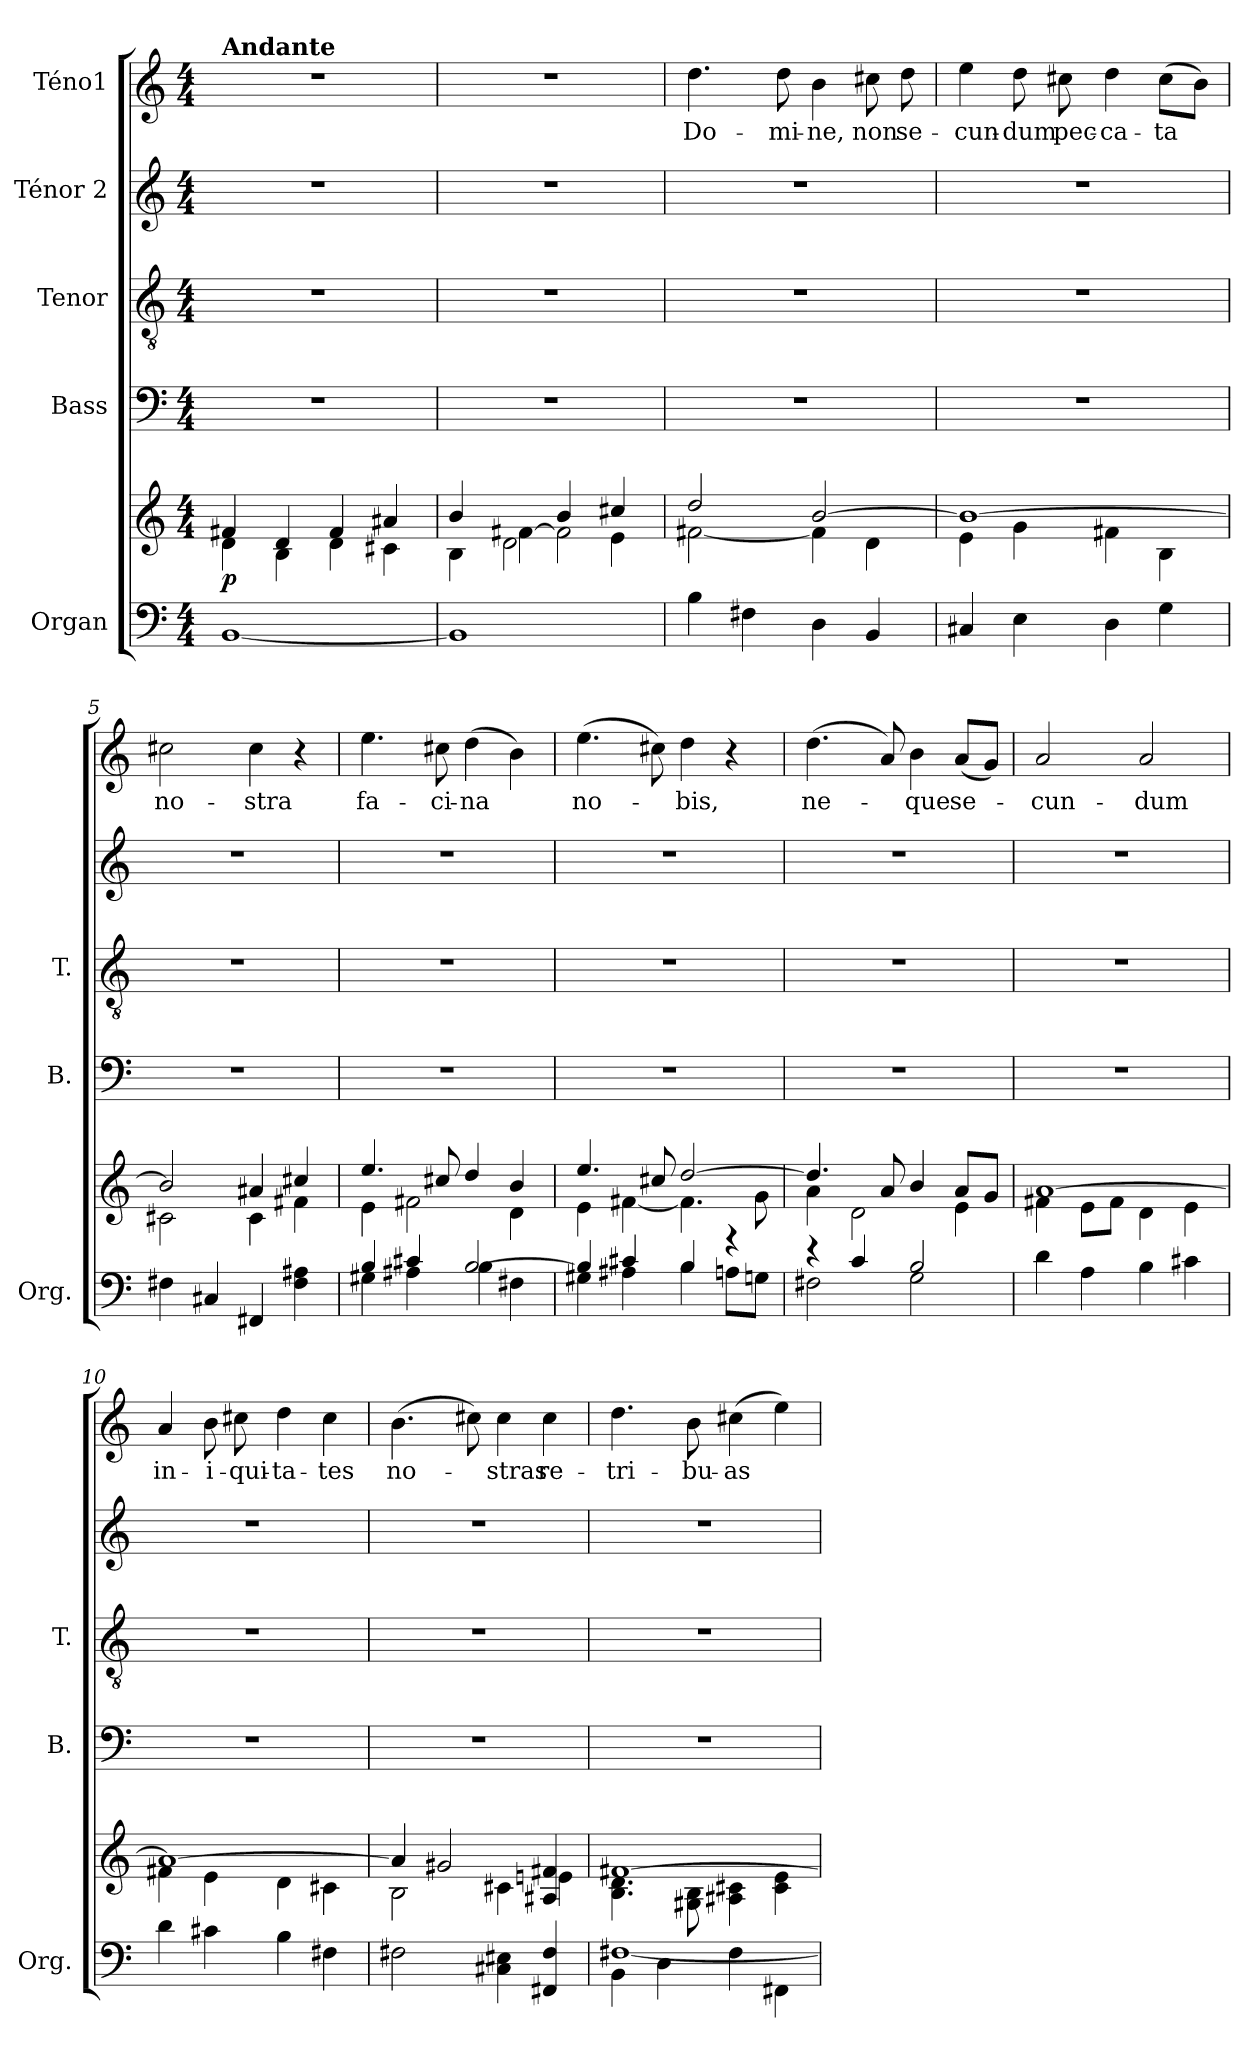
**kern	**kern	**dynam	**kern	**kern	**kern	**kern	**text
*part5	*part5	*part5	*part4	*part3	*part2	*part1	*part1
*staff6	*staff5	*staff5/6	*staff4	*staff3	*staff2	*staff1	*staff1
*I"Organ	*	*	*I"Bass	*I"Tenor	*I"Ténor 2	*I"Téno1	*
*I'Org.	*	*	*I'B.	*I'T.	*	*	*
*clefF4	*clefG2	*	*clefF4	*clefGv2	*clefG2	*clefG2	*
*k[]	*k[]	*	*k[]	*k[]	*k[]	*k[]	*
*M4/4	*M4/4	*	*M4/4	*M4/4	*M4/4	*M4/4	*
=1	=1	=1	=1	=1	=1	=1	=1
*	*^	*	*	*	*	*	*
!	!	!	!	!	!	!	!LO:TX:a:B:t=Andante	!
!	!	!	!LO:DY:b	!	!	!	!	!
[1BB	4f#X/	4d\	p	1r	1r	1r	1r	.
.	4d/	4B\	.	.	.	.	.	.
.	4f#/	4d\	.	.	.	.	.	.
.	4a#X/	4c#X\	.	.	.	.	.	.
=2	=2	=2	=2	=2	=2	=2	=2	=2
*	*	*^	*	*	*	*	*	*
1BB]	4B\	4b/	4ryy	.	1r	1r	1r	1r	.
.	2d\	4ryy	[4f#X\	.	.	.	.	.	.
.	.	4b/	2f#\]	.	.	.	.	.	.
.	4e\	4cc#X/	.	.	.	.	.	.	.
*	*	*v	*v	*	*	*	*	*	*
=3	=3	=3	=3	=3	=3	=3	=3	=3
!	!	!	!	!	!	!	!	!LO:LY:b
4B\	2dd/	[2f#X\	.	1r	1r	1r	4.dd\	Do-
4F#X\	.	.	.	.	.	.	.	.
!	!	!	!	!	!	!	!	!LO:LY:b
.	.	.	.	.	.	.	8dd\	-mi-
!	!	!	!	!	!	!	!	!LO:LY:b
4D\	[2b/	4f#\]	.	.	.	.	4b\	-ne,
!	!	!	!	!	!	!	!	!LO:LY:b
4BB/	.	4d\	.	.	.	.	8cc#X\	non
!	!	!	!	!	!	!	!	!LO:LY:b
.	.	.	.	.	.	.	8dd\	se-
=4	=4	=4	=4	=4	=4	=4	=4	=4
!	!	!	!	!	!	!	!	!LO:LY:b
4C#X/	1b_	4e\	.	1r	1r	1r	4ee\	-cun-
!	!	!	!	!	!	!	!	!LO:LY:b
4E\	.	4g\	.	.	.	.	8dd\	-dum
!	!	!	!	!	!	!	!	!LO:LY:b
.	.	.	.	.	.	.	8cc#X\	pec-
!	!	!	!	!	!	!	!	!LO:LY:b
4D\	.	4f#X\	.	.	.	.	4dd\	-ca-
!	!	!	!	!	!	!	!	!LO:LY:b
4G\	.	4B\	.	.	.	.	(>8cc#\L	-ta
.	.	.	.	.	.	.	8b\J)	.
!!LO:LB:g=z
=5	=5	=5	=5	=5	=5	=5	=5	=5
!	!	!	!	!	!	!	!	!LO:LY:b
4F#X\	2b/]	2c#X\	.	1r	1r	1r	2cc#X\	no-
4C#X/	.	.	.	.	.	.	.	.
!	!	!	!	!	!	!	!	!LO:LY:b
4FF#X/	4a#X/	4c#\	.	.	.	.	4cc#\	-stra
4F#\ 4A#X\	4cc#X/	4f#X\	.	.	.	.	4r	.
=6	=6	=6	=6	=6	=6	=6	=6	=6
*^	*	*	*	*	*	*	*	*
!	!	!	!	!	!	!	!	!	!LO:LY:b
4B/	4G#X\	4.ee/	4e\	.	1r	1r	1r	4.ee\	fa-
4c#X/	4A#X\	.	2f#X\	.	.	.	.	.	.
!	!	!	!	!	!	!	!	!	!LO:LY:b
.	.	8cc#X/	.	.	.	.	.	8cc#X\	-ci-
!	!	!	!	!	!	!	!	!	!LO:LY:b
[2B/	4B\	4dd/	.	.	.	.	.	(>4dd\	-na
.	4F#X\	4b/	4d\	.	.	.	.	4b\)	.
=7	=7	=7	=7	=7	=7	=7	=7	=7	=7
!	!	!	!	!	!	!	!	!	!LO:LY:b
4B/]	4G#X\	4.ee/	4e\	.	1r	1r	1r	(>4.ee\	no-
4c#X/	4A#X\	.	[4f#X\	.	.	.	.	.	.
.	.	8cc#X/	.	.	.	.	.	8cc#X\)	.
!	!	!	!	!	!	!	!	!	!LO:LY:b
4B/	4B\	[2dd/	4.f#\]	.	.	.	.	4dd\	-bis,
4r	8An\L	.	.	.	.	.	.	4r	.
.	8Gn\J	.	8g\	.	.	.	.	.	.
=8	=8	=8	=8	=8	=8	=8	=8	=8	=8
!	!	!	!	!	!	!	!	!	!LO:LY:b
4r	2F#X\	4.dd/]	4a\	.	1r	1r	1r	(>4.dd\	ne-
4c/	.	.	2d\	.	.	.	.	.	.
.	.	8a/	.	.	.	.	.	8a/)	.
!	!	!	!	!	!	!	!	!	!LO:LY:b
2B/	2G\	4b/	.	.	.	.	.	4b\	-que
!	!	!	!	!	!	!	!	!	!LO:LY:b
.	.	8a/L	4e\	.	.	.	.	(<8a/L	se-
.	.	8g/J	.	.	.	.	.	8g/J)	.
*v	*v	*	*	*	*	*	*	*	*
!!LO:PB:g=z
=9	=9	=9	=9	=9	=9	=9	=9	=9
!	!	!	!	!	!	!	!	!LO:LY:b
4d\	[1a	4f#X\	.	1r	1r	1r	2a/	-cun-
4A\	.	8e\L	.	.	.	.	.	.
.	.	8f#\J	.	.	.	.	.	.
!	!	!	!	!	!	!	!	!LO:LY:b
4B\	.	4d\	.	.	.	.	2a/	-dum
4c#X\	.	4e\	.	.	.	.	.	.
=10	=10	=10	=10	=10	=10	=10	=10	=10
!	!	!	!	!	!	!	!	!LO:LY:b
4d\	1a_	4f#X\	.	1r	1r	1r	4a/	in-
!	!	!	!	!	!	!	!	!LO:LY:b
4c#X\	.	4e\	.	.	.	.	8b\	-i-
!	!	!	!	!	!	!	!	!LO:LY:b
.	.	.	.	.	.	.	8cc#X\	-qui-
!	!	!	!	!	!	!	!	!LO:LY:b
4B\	.	4d\	.	.	.	.	4dd\	-ta-
!	!	!	!	!	!	!	!	!LO:LY:b
4F#X\	.	4c#X\	.	.	.	.	4cc#\	-tes
=11	=11	=11	=11	=11	=11	=11	=11	=11
!	!	!	!	!	!	!	!	!LO:LY:b
2F#X\	4a/]	2B\	.	1r	1r	1r	(>4.b\	no-
.	2g#X/	.	.	.	.	.	.	.
.	.	.	.	.	.	.	8cc#X\)	.
!	!	!	!	!	!	!	!	!LO:LY:b
4C#X\ 4E#X\	.	4c#X\	.	.	.	.	4cc#\	-stras
!	!	!	!	!	!	!	!	!LO:LY:b
4FF#X/ 4F#/	4A#X/ 4f#X/	4en\	.	.	.	.	4cc#\	re-
=12	=12	=12	=12	=12	=12	=12	=12	=12
*^	*	*	*	*	*	*	*	*
!	!	!	!	!	!	!	!	!	!LO:LY:b
4BB\	[1F#X	[1f#X	4.B\ 4.d\	.	1r	1r	1r	4.dd\	-tri-
4D\	.	.	.	.	.	.	.	.	.
!	!	!	!	!	!	!	!	!	!LO:LY:b
.	.	.	8G#X\ 8B\	.	.	.	.	8b\	-bu-
!	!	!	!	!	!	!	!	!	!LO:LY:b
4F#\	.	.	4A#X\ 4c#X\	.	.	.	.	(>4cc#X\	-as
4FF#X\	.	.	4c#\ 4e\	.	.	.	.	4ee\)	.
*v	*v	*	*	*	*	*	*	*	*
*	*v	*v	*	*	*	*	*	*
=	=	=	=	=	=	=	=
*-	*-	*-	*-	*-	*-	*-	*-
